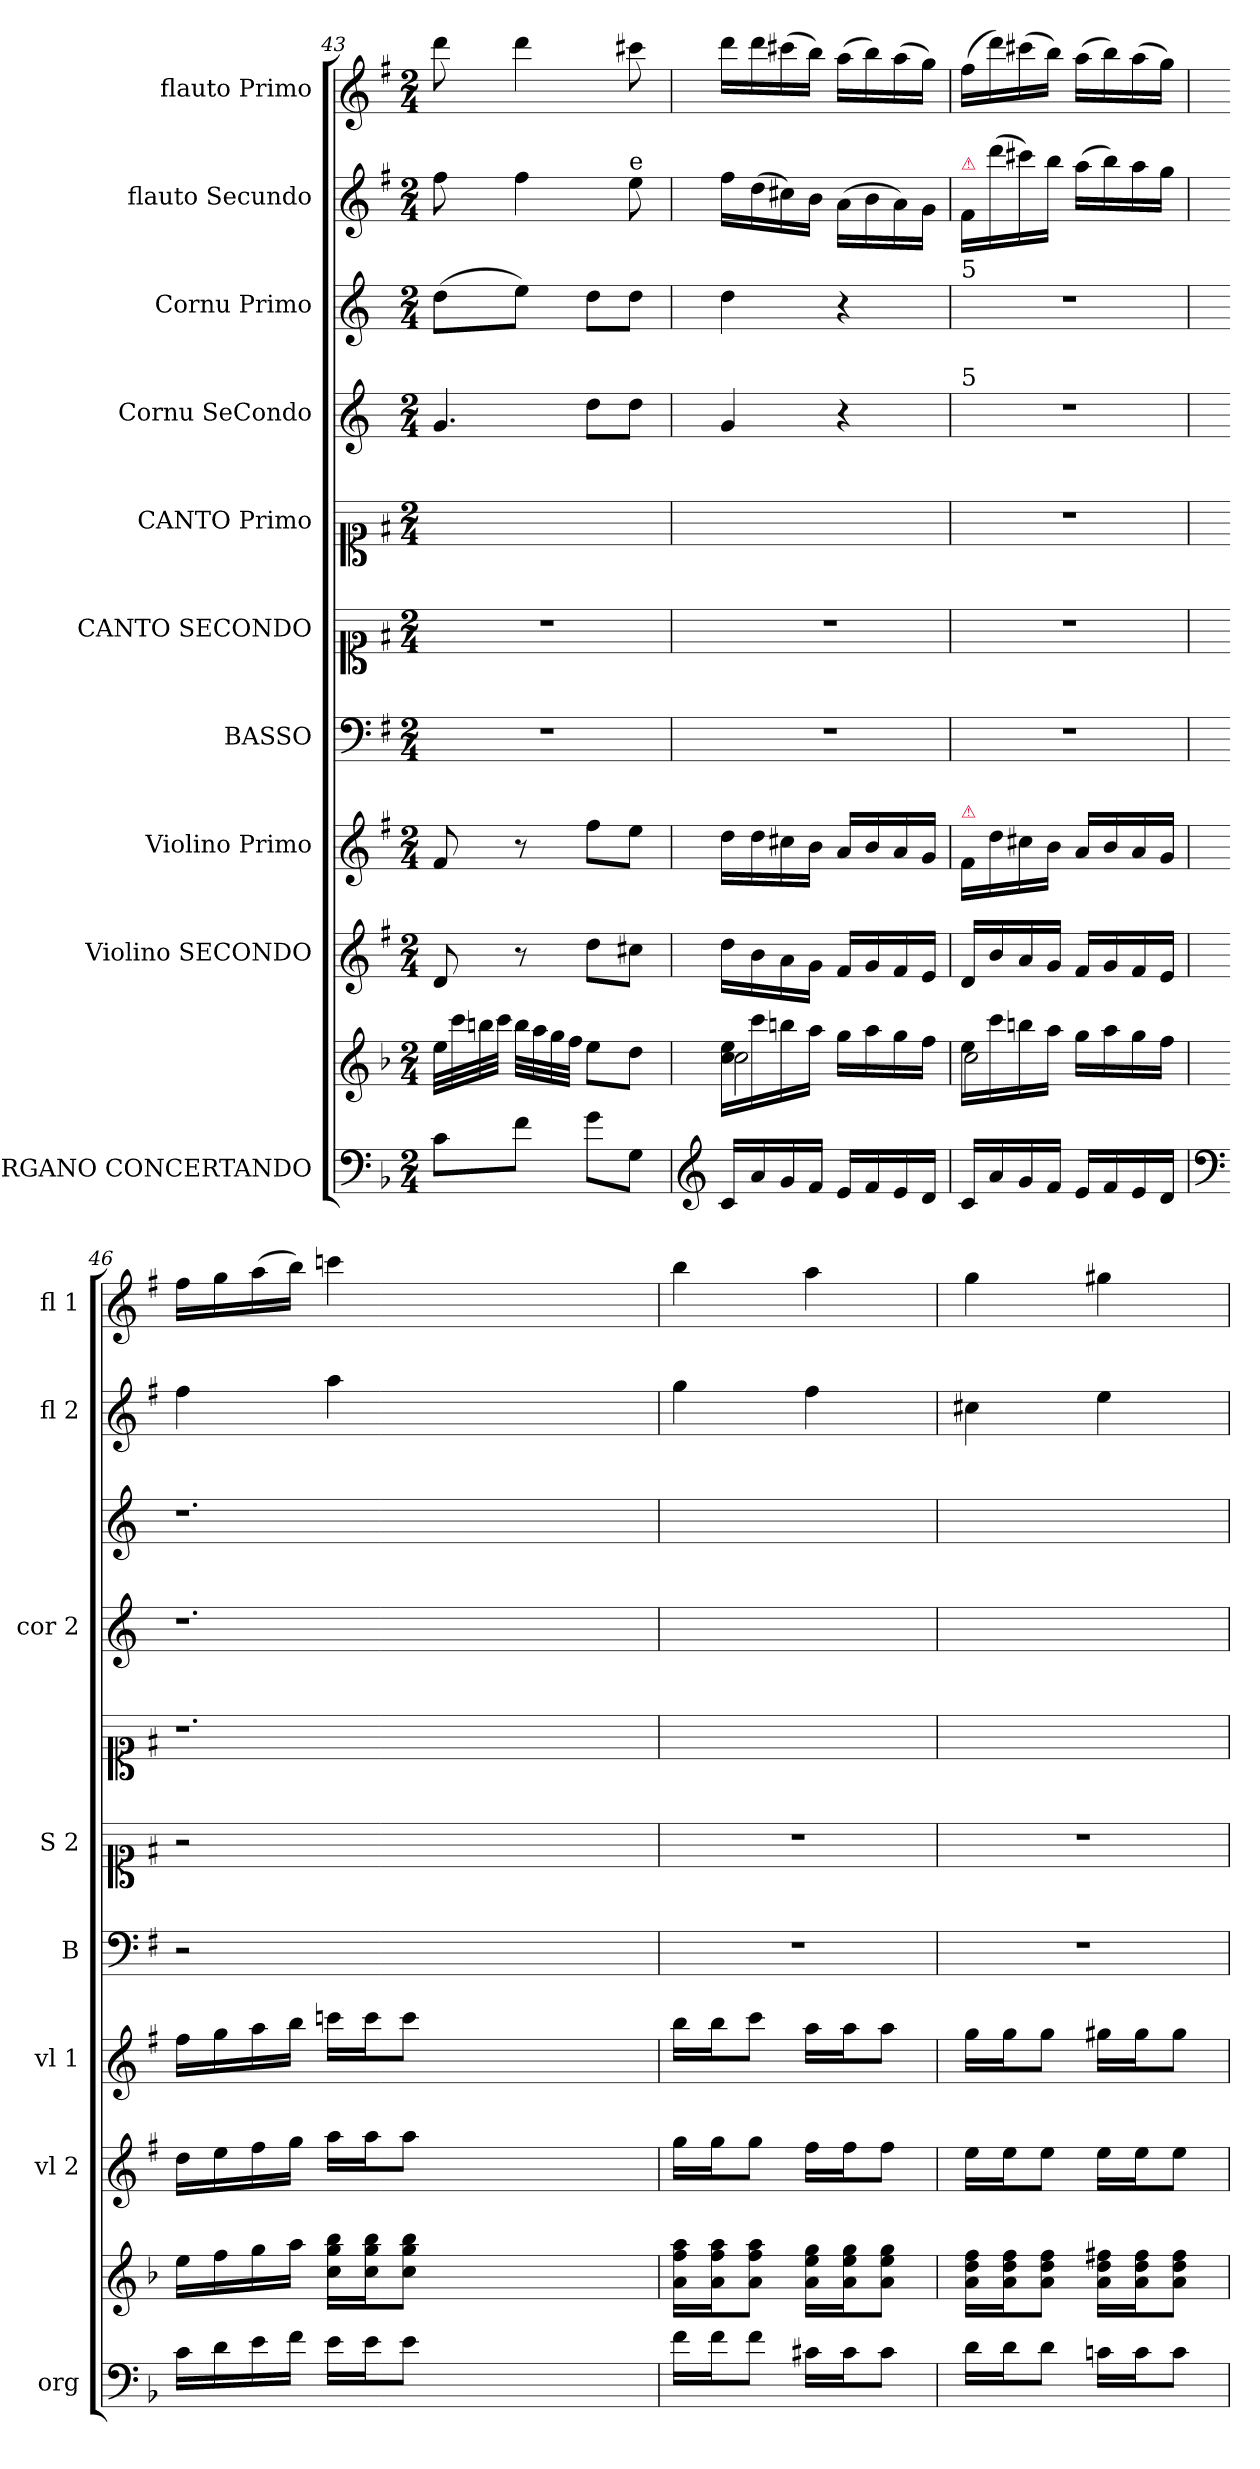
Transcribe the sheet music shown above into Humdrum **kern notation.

**kern	**kern	**dynam	**kern	**kern	**dynam	**kern	**kern	**kern	**kern	**kern	**kern	**kern
*part10	*part10	*part10	*part9	*part8	*part8	*part7	*part6	*part5	*part4	*part3	*part2	*part1
*staff11	*staff10	*staff10/11	*staff9	*staff8	*staff8	*staff7	*staff6	*staff5	*staff4	*staff3	*staff2	*staff1
*I"ORGANO CONCERTANDO	*	*	*I"Violino SECONDO	*I"Violino Primo	*	*I"BASSO	*I"CANTO SECONDO	*I"CANTO Primo	*I"Cornu SeCondo	*I"Cornu Primo	*I"flauto Secundo	*I"flauto Primo
*I'org	*	*	*I'vl 2	*I'vl 1	*	*I'B	*I'S 2	*	*I'cor 2	*	*I'fl 2	*I'fl 1
*clefF4	*clefG2	*	*clefG2	*clefG2	*	*clefF4	*clefC1	*clefC1	*clefG2	*clefG2	*clefG2	*clefG2
*ITrd-1c-2	*ITrd-1c-2	*	*	*	*	*	*	*	*ITrd3c5	*ITrd3c5	*	*
*k[f#]	*k[f#]	*	*k[f#]	*k[f#]	*	*k[f#]	*k[f#]	*k[f#]	*k[f#]	*k[f#]	*k[f#]	*k[f#]
*G:	*G:	*	*G:	*G:	*	*G:	*G:	*G:	*	*	*G:	*G:
*M2/4	*M2/4	*	*M2/4	*M2/4	*	*M2/4	*M2/4	*M2/4	*M2/4	*M2/4	*M2/4	*M2/4
=43	=43	=43	=43	=43	=43	=43	=43	=43	=43	=43	=43	=43
!	!	!	!	!	!	!	!	!	!LO:N:vis=4.	!	!	!
8d\L	32ff#\LLL	.	8d/	8f#/	.	2r	2r	2ryy	4d/	(8a\L	8ff#\	8ddd\
.	32ddd\	.	.	.	.	.	.	.	.	.	.	.
.	32ccc#X\	.	.	.	.	.	.	.	.	.	.	.
.	32ddd\JJJ	.	.	.	.	.	.	.	.	.	.	.
8g\J	32ccc#\LLL	.	8r	8r	.	.	.	.	.	8b\J)	4ff#\	4ddd\
.	32bb\	.	.	.	.	.	.	.	.	.	.	.
.	32aa\	.	.	.	.	.	.	.	.	.	.	.
.	32gg\JJJ	.	.	.	.	.	.	.	.	.	.	.
8a\L	8ff#\L	.	8dd\L	8ff#\L	.	.	.	.	8a\L	8a\L	.	.
!	!	!	!	!	!	!	!	!	!	!	!LO:TX:a:t=e	!
8A\J	8ee\J	.	8cc#X\J	8ee\J	.	.	.	.	8a\J	8a\J	8ee\	8ccc#X\
=44	=44	=44	=44	=44	=44	=44	=44	=44	=44	=44	=44	=44
*clefG2	*	*	*	*	*	*	*	*	*	*	*	*
*	*^	*	*	*	*	*	*	*	*	*	*	*
!	!	!	!LO:DY:a	!	!	!LO:DY:b:rj	!	!	!	!	!	!	!
16d/LL	16dd\ 16ff#\LL	2dd\	forte	16dd\LL	16dd\LL	for	2r	2r	2ryy	4d/	4a\	16ff#\LL	16ddd\LL
16b/	16ddd\	.	.	16b\	16dd\	.	.	.	.	.	.	(16dd\	16ddd\
16a/	16ccc#X\	.	.	16a\	16cc#X\	.	.	.	.	.	.	16cc#X\)	(16ccc#X\
16g/JJ	16bb\JJ	.	.	16g\JJ	16b\JJ	.	.	.	.	.	.	16b\JJ	16bb\JJ)
16f#/LL	16aa\LL	.	.	16f#/LL	16a/LL	.	.	.	.	4r	4r	(16a\LL	(16aa\LL
16g/	16bb\	.	.	16g/	16b/	.	.	.	.	.	.	16b\	16bb\)
16f#/	16aa\	.	.	16f#/	16a/	.	.	.	.	.	.	16a\)	(16aa\
16e/JJ	16gg\JJ	.	.	16e/JJ	16g/JJ	.	.	.	.	.	.	16g\JJ	16gg\JJ)
=45	=45	=45	=45	=45	=45	=45	=45	=45	=45	=45	=45	=45	=45
!	!	!	!	!	!	!	!	!	!	!	!	!LO:TX:a:color=crimson:t=⚠	!
!	!	!	!	!	!	!	!	!	!	!	!LO:TX:a:t=5	!	!
!	!	!	!	!	!	!	!	!	!	!LO:TX:a:t=5	!	!	!
!	!	!	!	!	!LO:TX:a:color=crimson:t=⚠	!	!	!	!	!	!	!	!
16d/LL	16ff#\LL	2dd\	.	16d/LL	16f#/LL	.	2r	2r	2r	2r	2r	16f#/LL	(16ff#\LL
16b/	16ddd\	.	.	16b/	16dd\	.	.	.	.	.	.	(16ddd\	16ddd\)
16a/	16ccc#X\	.	.	16a/	16cc#X\	.	.	.	.	.	.	16ccc#X\)	(16ccc#X\
16g/JJ	16bb\JJ	.	.	16g/JJ	16b\JJ	.	.	.	.	.	.	16bb\JJ	16bb\JJ)
16f#/LL	16aa\LL	.	.	16f#/LL	16a/LL	.	.	.	.	.	.	(16aa\LL	(16aa\LL
16g/	16bb\	.	.	16g/	16b/	.	.	.	.	.	.	16bb\)	16bb\)
16f#/	16aa\	.	.	16f#/	16a/	.	.	.	.	.	.	16aa\	(16aa\
16e/JJ	16gg\JJ	.	.	16e/JJ	16g/JJ	.	.	.	.	.	.	16gg\JJ	16gg\JJ)
=46	=46	=46	=46	=46	=46	=46	=46	=46	=46	=46	=46	=46	=46
*clefF4	*	*	*	*	*	*	*	*	*	*	*	*	*
16d\LL	16ff#\LL	4ryy	.	16dd\LL	16ff#\LL	.	2r	2r	1.r	1.r	1.r	4ff#\	16ff#\LL
16e\	16gg\	.	.	16ee\	16gg\	.	.	.	.	.	.	.	16gg\
16f#\	16aa\	.	.	16ff#\	16aa\	.	.	.	.	.	.	.	(16aa\
16g\JJ	16bb\JJ	.	.	16gg\JJ	16bb\JJ	.	.	.	.	.	.	.	16bb\JJ)
16f#\LL	16dd\ 16aa\ 16ccc\LL	4dd\	.	16aa\LL	16cccn\LL	.	.	.	.	.	.	4aa\	4cccn\
16f#\J	16dd\ 16aa\ 16ccc\J	.	.	16aa\J	16ccc\J	.	.	.	.	.	.	.	.
8f#\J	8dd\ 8aa\ 8ccc\J	.	.	8aa\J	8ccc\J	.	.	.	.	.	.	.	.
1ryy	1ryy	1ryy	.	1ryy	1ryy	.	1ryy	1ryy	.	.	.	1ryy	1ryy
*	*v	*v	*	*	*	*	*	*	*	*	*	*	*
=47	=47	=47	=47	=47	=47	=47	=47	=47	=47	=47	=47	=47
16g\LL	16b\ 16gg\ 16bb\LL	.	16gg\LL	16bb\LL	.	2r	2r	2ryy	2ryy	2ryy	4gg\	4bb\
16g\J	16b\ 16gg\ 16bb\J	.	16gg\J	16bb\J	.	.	.	.	.	.	.	.
8g\J	8b\ 8gg\ 8bb\J	.	8gg\J	8ccc\J	.	.	.	.	.	.	.	.
16d#X\LL	16b\ 16ff#\ 16aa\LL	.	16ff#\LL	16aa\LL	.	.	.	.	.	.	4ff#\	4aa\
16d#\J	16b\ 16ff#\ 16aa\J	.	16ff#\J	16aa\J	.	.	.	.	.	.	.	.
8d#\J	8b\ 8ff#\ 8aa\J	.	8ff#\J	8aa\J	.	.	.	.	.	.	.	.
=48	=48	=48	=48	=48	=48	=48	=48	=48	=48	=48	=48	=48
16e\LL	16b\ 16ee\ 16gg\LL	.	16ee\LL	16gg\LL	.	2r	2r	2ryy	2ryy	2ryy	4cc#X\	4gg\
16e\J	16b\ 16ee\ 16gg\J	.	16ee\J	16gg\J	.	.	.	.	.	.	.	.
8e\J	8b\ 8ee\ 8gg\J	.	8ee\J	8gg\J	.	.	.	.	.	.	.	.
16dn\LL	16b\ 16ee\ 16gg#X\LL	.	16ee\LL	16gg#X\LL	.	.	.	.	.	.	4ee\	4gg#X\
16d\J	16b\ 16ee\ 16gg#\J	.	16ee\J	16gg#\J	.	.	.	.	.	.	.	.
8d\J	8b\ 8ee\ 8gg#\J	.	8ee\J	8gg#\J	.	.	.	.	.	.	.	.
=	=	=	=	=	=	=	=	=	=	=	=	=
*-	*-	*-	*-	*-	*-	*-	*-	*-	*-	*-	*-	*-
